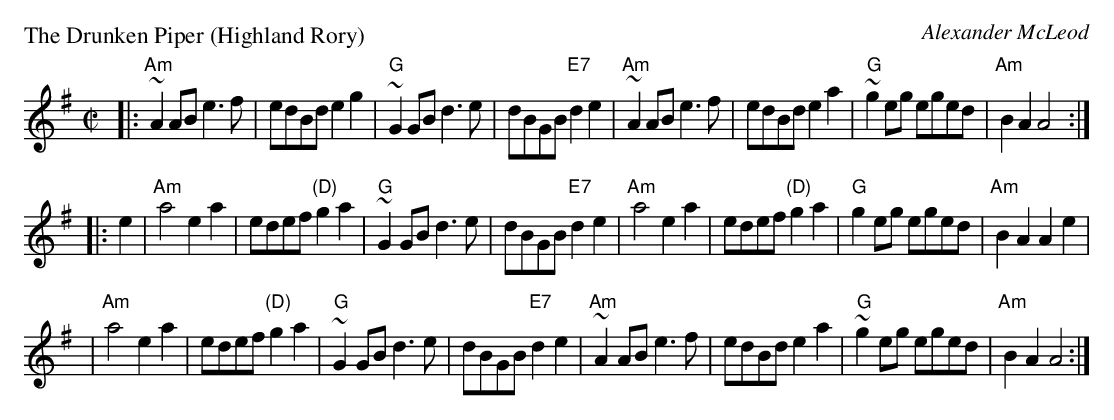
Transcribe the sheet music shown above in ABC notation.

X:1
P: The Drunken Piper (Highland Rory)
C: Alexander McLeod
M:C|
L:1/8
K: ADor
|: "Am"~A2AB e3f | edBd e2g2 | "G"~G2GB d3e | dBGB "E7"d2e2 \
|  "Am"~A2AB e3f | edBd e2a2 | "G"~g2eg eged | "Am"B2A2 A4 :|
|: e2 \
|  "Am"a4 e2a2 | edef "(D)"g2a2 | "G"~G2GB d3e | dBGB "E7"d2e2 \
|  "Am"a4 e2a2 | edef "(D)"g2a2 | "G"g2eg eged | "Am"B2A2 A2e2 |
|  "Am"a4 e2a2 | edef "(D)"g2a2 | "G"~G2GB d3e | dBGB "E7"d2e2 \
|  "Am"~A2AB e3f | edBd e2a2 | "G"~g2eg eged | "Am"B2A2 A4 :|
